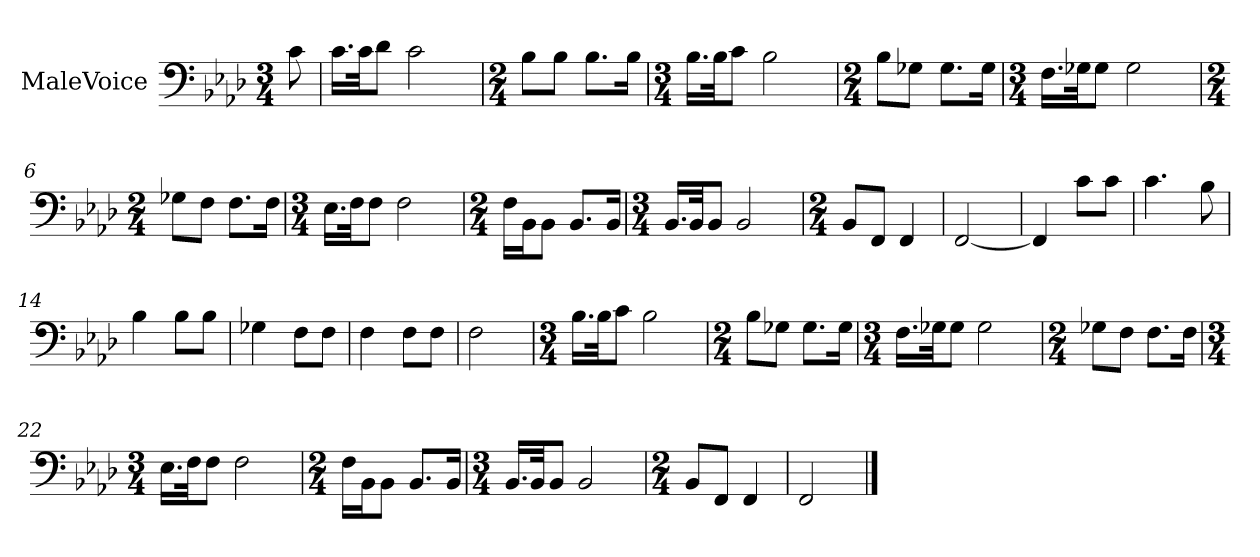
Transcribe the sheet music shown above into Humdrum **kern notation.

**kern
*part1
*staff1
*I"MaleVoice
*clefF4
*k[b-e-a-d-]
*M3/4
*MM56
=
8c
=1
16.c\LL
32c\Jk
8d-\J
2c
=2
*M2/4
8B-\L
8B-\J
8.B-\L
16B-\Jk
=3
*M3/4
16.B-\LL
32B-\Jk
8c\J
2B-
=4
*M2/4
8B-\L
8G-X\J
8.G-\L
16G-\Jk
=5
*M3/4
16.F\LL
32G-X\Jk
8G-\J
2G-
=6
*M2/4
8G-X\L
8F\J
8.F\L
16F\Jk
=7
*M3/4
16.E-\LL
32F\Jk
8F\J
2F
=8
*M2/4
16F\LL
16BB-\J
8BB-\J
8.BB-/L
16BB-/Jk
=9
*M3/4
16.BB-/LL
32BB-/Jk
8BB-/J
2BB-
=10
*M2/4
8BB-/L
8FF/J
4FF
=11
[2FF
=12
4FF]
8c\L
8c\J
=13
4.c
8B-
=14
4B-
8B-\L
8B-\J
=15
4G-X
8F\L
8F\J
=16
4F
8F\L
8F\J
=17
2F
=18
*M3/4
16.B-\LL
32B-\Jk
8c\J
2B-
=19
*M2/4
8B-\L
8G-X\J
8.G-\L
16G-\Jk
=20
*M3/4
16.F\LL
32G-X\Jk
8G-\J
2G-
=21
*M2/4
8G-X\L
8F\J
8.F\L
16F\Jk
=22
*M3/4
16.E-\LL
32F\Jk
8F\J
2F
=23
*M2/4
16F\LL
16BB-\J
8BB-\J
8.BB-/L
16BB-/Jk
=24
*M3/4
16.BB-/LL
32BB-/Jk
8BB-/J
2BB-
=25
*M2/4
8BB-/L
8FF/J
4FF
=26
2FF
==
*-
